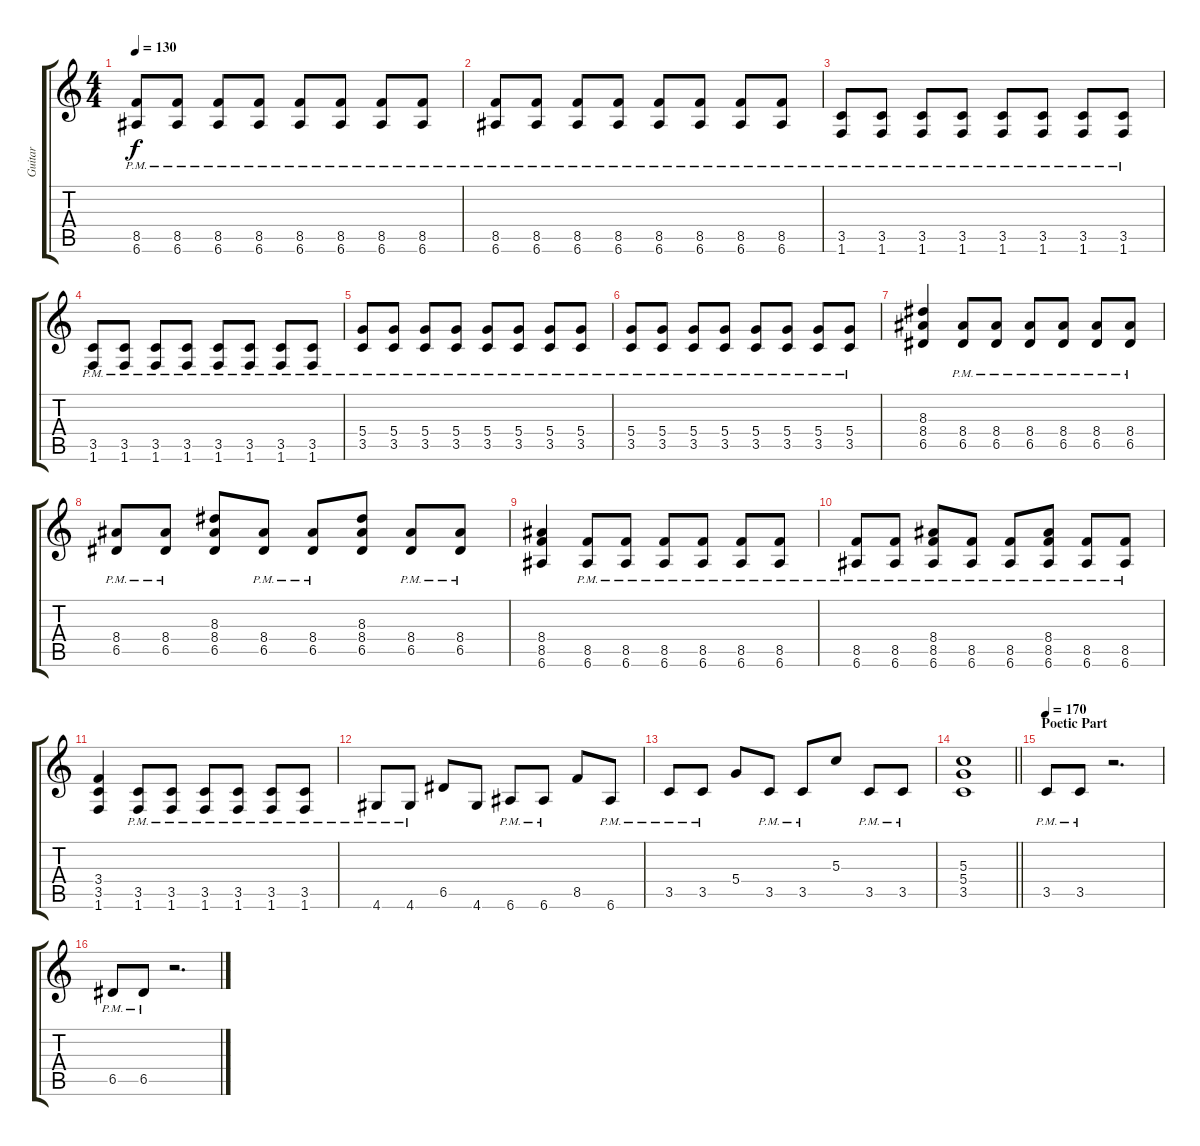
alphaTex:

\track ("Guitar" "Guitar") {instrument distortionguitar}
\staff {score tabs}
\tuning (E4 B3 G3 D3 A2 E2) {hide}
\ts (4 4)
\tempo 130
\clef g2
\ks c
(8.5{pm} 6.6{pm}).8{dy f} (8.5{pm} 6.6{pm}).8 (8.5{pm} 6.6{pm}).8 (8.5{pm} 6.6{pm}).8 (8.5{pm} 6.6{pm}).8 (8.5{pm} 6.6{pm}).8 (8.5{pm} 6.6{pm}).8 (8.5{pm} 6.6{pm}).8 |
(8.5{pm} 6.6{pm}).8 (8.5{pm} 6.6{pm}).8 (8.5{pm} 6.6{pm}).8 (8.5{pm} 6.6{pm}).8 (8.5{pm} 6.6{pm}).8 (8.5{pm} 6.6{pm}).8 (8.5{pm} 6.6{pm}).8 (8.5{pm} 6.6{pm}).8 |
(3.5{pm} 1.6{pm}).8 (3.5{pm} 1.6{pm}).8 (3.5{pm} 1.6{pm}).8 (3.5{pm} 1.6{pm}).8 (3.5{pm} 1.6{pm}).8 (3.5{pm} 1.6{pm}).8 (3.5{pm} 1.6{pm}).8 (3.5{pm} 1.6{pm}).8 |
(3.5{pm} 1.6{pm}).8 (3.5{pm} 1.6{pm}).8 (3.5{pm} 1.6{pm}).8 (3.5{pm} 1.6{pm}).8 (3.5{pm} 1.6{pm}).8 (3.5{pm} 1.6{pm}).8 (3.5{pm} 1.6{pm}).8 (3.5{pm} 1.6{pm}).8 |
(5.4{pm} 3.5{pm}).8 (5.4{pm} 3.5{pm}).8 (5.4{pm} 3.5{pm}).8 (5.4{pm} 3.5{pm}).8 (5.4{pm} 3.5{pm}).8 (5.4{pm} 3.5{pm}).8 (5.4{pm} 3.5{pm}).8 (5.4{pm} 3.5{pm}).8 |
(5.4{pm} 3.5{pm}).8 (5.4{pm} 3.5{pm}).8 (5.4{pm} 3.5{pm}).8 (5.4{pm} 3.5{pm}).8 (5.4{pm} 3.5{pm}).8 (5.4{pm} 3.5{pm}).8 (5.4{pm} 3.5{pm}).8 (5.4{pm} 3.5{pm}).8 |
(8.3 8.4 6.5).4 (8.4{pm} 6.5{pm}).8 (8.4{pm} 6.5{pm}).8 (8.4{pm} 6.5{pm}).8 (8.4{pm} 6.5{pm}).8 (8.4{pm} 6.5{pm}).8 (8.4{pm} 6.5{pm}).8 |
(8.4{pm} 6.5{pm}).8 (8.4{pm} 6.5{pm}).8 (8.3 8.4 6.5).8 (8.4{pm} 6.5{pm}).8 (8.4{pm} 6.5{pm}).8 (8.3 8.4 6.5).8 (8.4{pm} 6.5{pm}).8 (8.4{pm} 6.5{pm}).8 |
(8.4 8.5 6.6).4 (8.5{pm} 6.6{pm}).8 (8.5{pm} 6.6{pm}).8 (8.5{pm} 6.6{pm}).8 (8.5{pm} 6.6{pm}).8 (8.5{pm} 6.6{pm}).8 (8.5{pm} 6.6{pm}).8 |
(8.5{pm} 6.6{pm}).8 (8.5{pm} 6.6{pm}).8 (8.4{pm} 8.5{pm} 6.6{pm}).8 (8.5{pm} 6.6{pm}).8 (8.5{pm} 6.6{pm}).8 (8.4{pm} 8.5{pm} 6.6{pm}).8 (8.5{pm} 6.6{pm}).8 (8.5{pm} 6.6{pm}).8 |
(3.4 3.5 1.6).4 (3.5{pm} 1.6{pm}).8 (3.5{pm} 1.6{pm}).8 (3.5{pm} 1.6{pm}).8 (3.5{pm} 1.6{pm}).8 (3.5{pm} 1.6{pm}).8 (3.5{pm} 1.6{pm}).8 |
4.6{pm}.8 4.6{pm}.8 6.5.8 4.6.8 6.6{pm}.8 6.6{pm}.8 8.5.8 6.6{pm}.8 |
3.5{pm}.8 3.5{pm}.8 5.4.8 3.5{pm}.8 3.5{pm}.8 5.3.8 3.5{pm}.8 3.5{pm}.8 |
\barLineRight lightlight
(5.3 5.4 3.5).1 |
\section ("" "Poetic Part")
\tempo 170
3.5{pm}.8 3.5{pm}.8 r.2{d} |
6.5{pm}.8 6.5{pm}.8 r.2{d}
